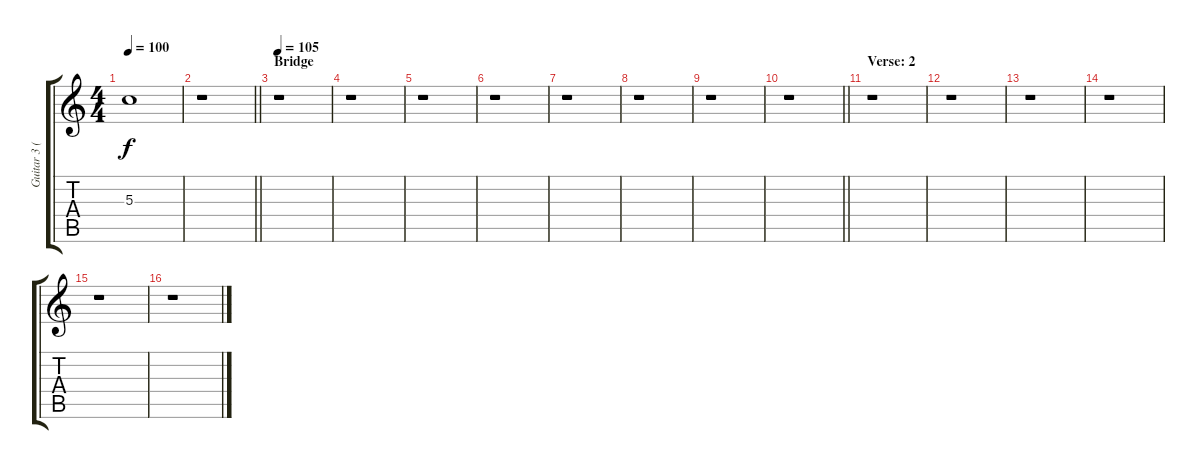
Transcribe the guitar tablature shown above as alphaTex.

\track ("Guitar 3 (Electric)" "Guitar 3 (") {instrument distortionguitar}
\staff {score tabs}
\tuning (E4 B3 G3 D3 A2 E2) {hide}
\ts (4 4)
\tempo 100
\clef g2
\ks c
5.3{t}.1{dy f} |
\barLineRight lightlight
r.1{volume 10} |
\section ("" "Bridge")
\tempo 105
r.1 |
r.1 |
r.1 |
r.1 |
r.1 |
r.1 |
r.1 |
\barLineRight lightlight
r.1 |
\section ("" "Verse: 2")
r.1 |
r.1 |
r.1 |
r.1 |
r.1 |
r.1
